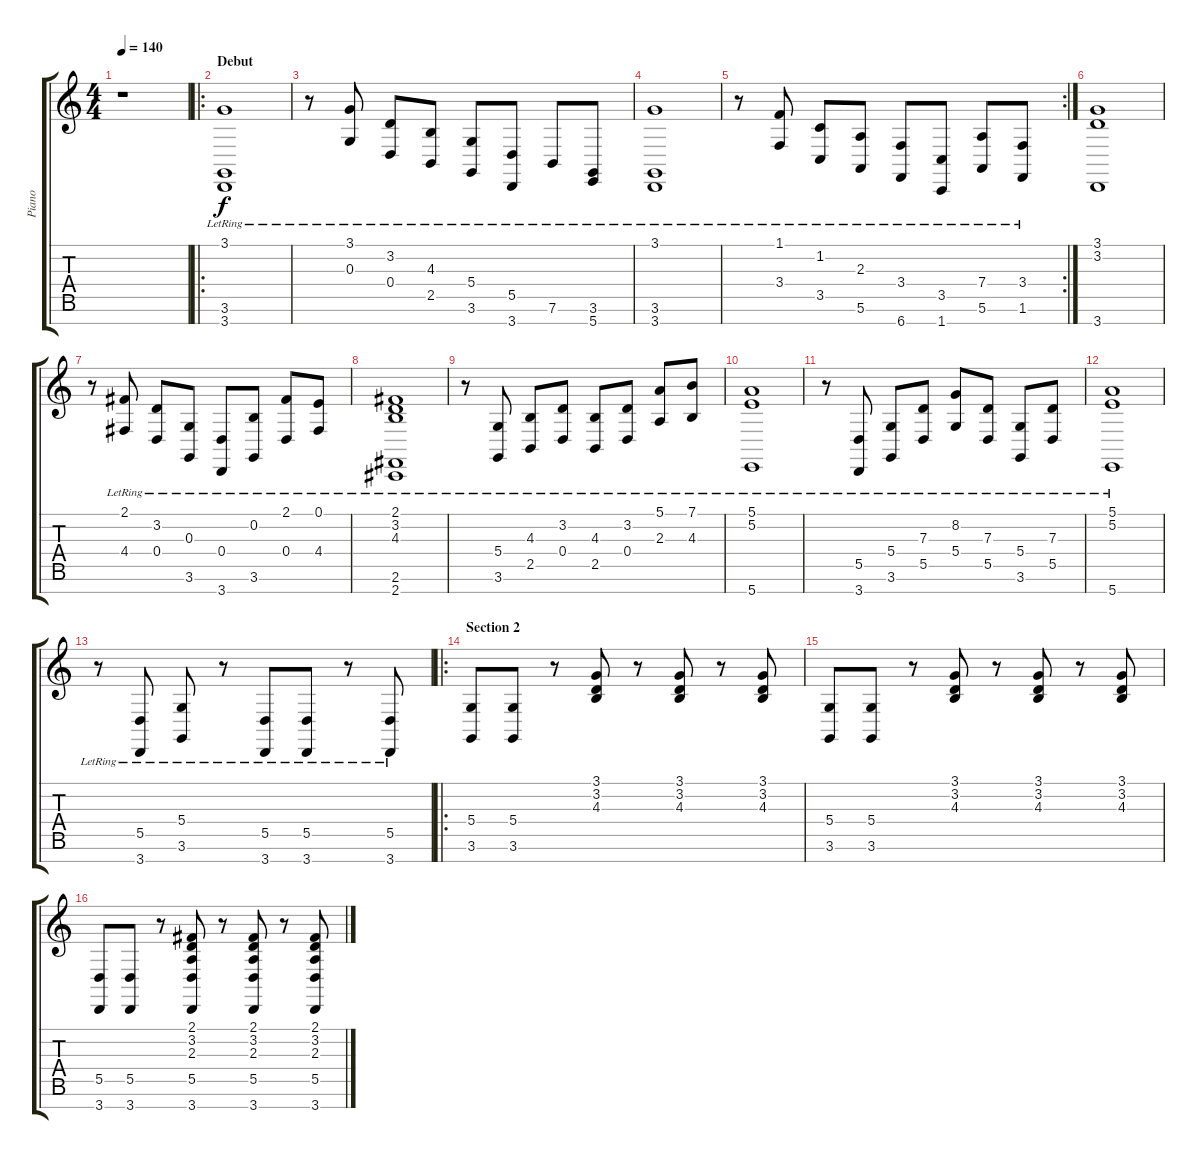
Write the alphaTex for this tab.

\track ("Piano" "Piano") {instrument honkytonkpiano}
\staff {score tabs}
\tuning (E4 B3 G3 D3 A2 E2 B1) {hide}
\ts (4 4)
\tempo 140
\clef g2
\ks c
r.1{dy f instrument honkytonkpiano} |
\ro
\section ("" "Debut")
(3.1{lr} 3.6{lr} 3.7{lr}).1 |
r.8 (3.1{lr} 0.3{lr}).8 (3.2{lr} 0.4{lr}).8 (4.3{lr} 2.5{lr}).8 (5.4{lr} 3.6{lr}).8 (5.5{lr} 3.7{lr}).8 7.6{lr}.8 (3.6 5.7{lr}).8 |
(3.1{lr} 3.6{lr} 3.7{lr}).1 |
\rc 2
r.8 (1.1 3.4{lr}).8 (1.2 3.5{lr}).8 (2.3 5.6{lr}).8 (3.4 6.7{lr}).8 (3.5 1.7{lr}).8 (7.4{lr} 5.6{lr}).8 (3.4{lr} 1.6{lr}).8 |
(3.1 3.2 3.7).1 |
r.8 (2.1{lr} 4.4{lr}).8 (3.2{lr} 0.4{lr}).8 (0.3{lr} 3.6{lr}).8 (0.4{lr} 3.7{lr}).8 (0.2{lr} 3.6{lr}).8 (2.1{lr} 0.4{lr}).8 (0.1{lr} 4.4{lr}).8 |
(2.1 3.2{lr} 4.3{lr} 2.6{lr} 2.7{lr}).1 |
r.8 (5.4{lr} 3.6{lr}).8 (4.3{lr} 2.5{lr}).8 (3.2{lr} 0.4{lr}).8 (4.3{lr} 2.5{lr}).8 (3.2{lr} 0.4{lr}).8 (5.1{lr} 2.3{lr}).8 (7.1{lr} 4.3{lr}).8 |
(5.1{lr} 5.2{lr} 5.7{lr}).1 |
r.8 (5.5{lr} 3.7{lr}).8 (5.4{lr} 3.6{lr}).8 (7.3{lr} 5.5{lr}).8 (8.2{lr} 5.4{lr}).8 (7.3{lr} 5.5{lr}).8 (5.4{lr} 3.6{lr}).8 (7.3{lr} 5.5{lr}).8 |
(5.1{lr} 5.2{lr} 5.7{lr}).1 |
r.8 (5.5{lr} 3.7{lr}).8 (5.4{lr} 3.6{lr}).8 r.8 (5.5{lr} 3.7{lr}).8 (5.5{lr} 3.7{lr}).8 r.8 (5.5{lr} 3.7{lr}).8 |
\ro
\section ("" "Section 2")
(5.4 3.6).8 (5.4 3.6).8 r.8 (3.1 3.2 4.3).8 r.8 (3.1 3.2 4.3).8 r.8 (3.1 3.2 4.3).8 |
(5.4 3.6).8 (5.4 3.6).8 r.8 (3.1 3.2 4.3).8 r.8 (3.1 3.2 4.3).8 r.8 (3.1 3.2 4.3).8 |
(5.5 3.7).8 (5.5 3.7).8 r.8 (2.1 3.2 2.3 5.5 3.7).8 r.8 (2.1 3.2 2.3 5.5 3.7).8 r.8 (2.1 3.2 2.3 5.5 3.7).8
